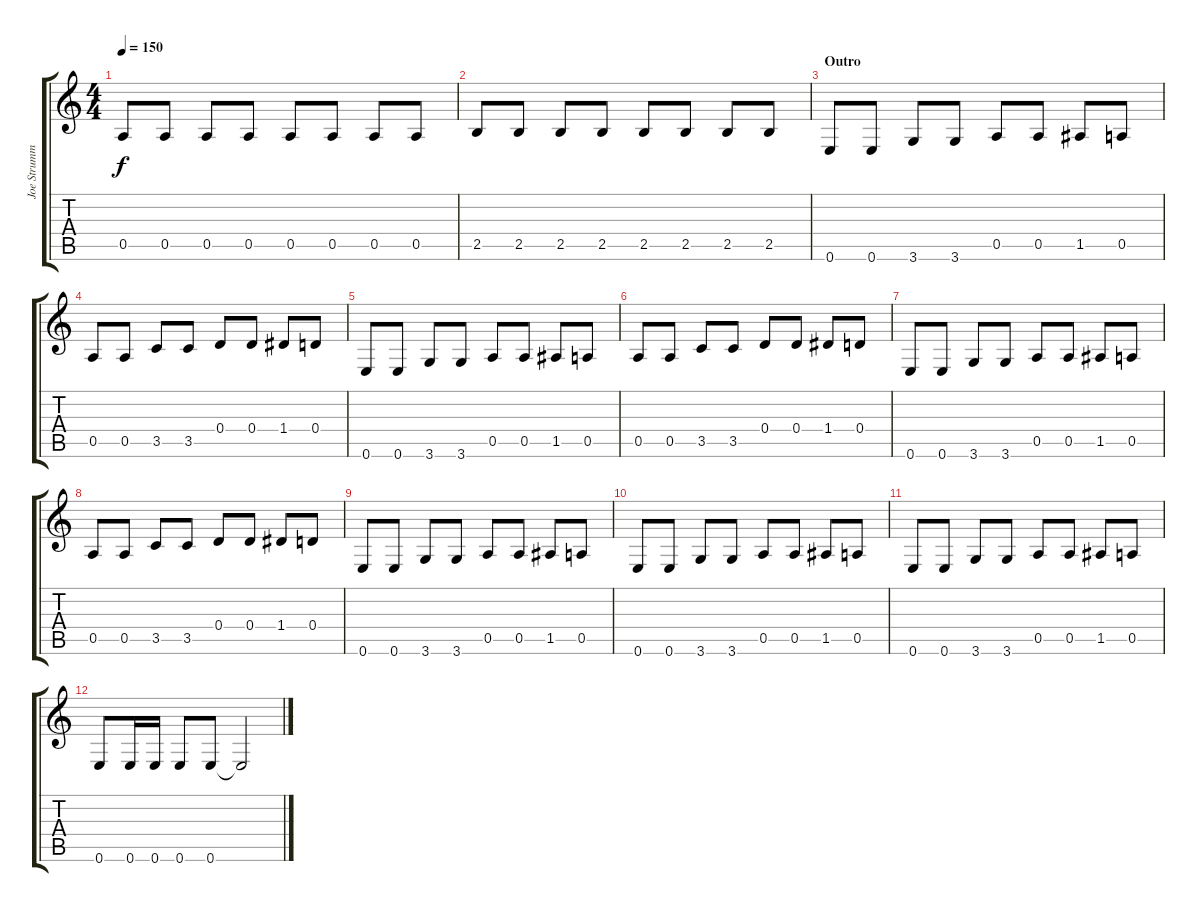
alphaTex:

\track ("Joe Strummer - Rhythm Guitar" "Joe Strumm") {instrument electricguitarmuted}
\staff {score tabs}
\tuning (E4 B3 G3 D3 A2 E2) {hide}
\ts (4 4)
\tempo 150
\clef g2
\ks c
0.5.8{dy f} 0.5.8 0.5.8 0.5.8 0.5.8 0.5.8 0.5.8 0.5.8 |
2.5.8 2.5.8 2.5.8 2.5.8 2.5.8 2.5.8 2.5.8 2.5.8 |
\section ("" "Outro")
0.6.8 0.6.8 3.6.8 3.6.8 0.5.8 0.5.8 1.5.8 0.5.8 |
0.5.8 0.5.8 3.5.8 3.5.8 0.4.8 0.4.8 1.4.8 0.4.8 |
0.6.8 0.6.8 3.6.8 3.6.8 0.5.8 0.5.8 1.5.8 0.5.8 |
0.5.8 0.5.8 3.5.8 3.5.8 0.4.8 0.4.8 1.4.8 0.4.8 |
0.6.8 0.6.8 3.6.8 3.6.8 0.5.8 0.5.8 1.5.8 0.5.8 |
0.5.8 0.5.8 3.5.8 3.5.8 0.4.8 0.4.8 1.4.8 0.4.8 |
0.6.8 0.6.8 3.6.8 3.6.8 0.5.8 0.5.8 1.5.8 0.5.8 |
0.6.8 0.6.8 3.6.8 3.6.8 0.5.8 0.5.8 1.5.8 0.5.8 |
0.6.8 0.6.8 3.6.8 3.6.8 0.5.8 0.5.8 1.5.8 0.5.8 |
0.6.8 0.6.16 0.6.16 0.6.8 0.6.8 0.6{t}.2
